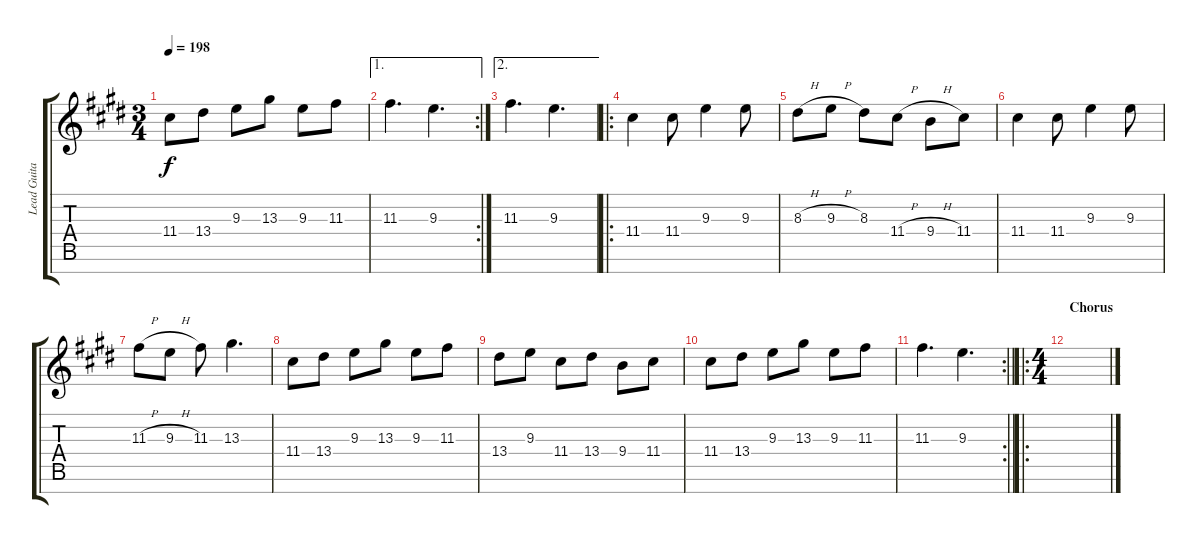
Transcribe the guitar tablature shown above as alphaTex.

\track ("Lead Guitar" "Lead Guita") {instrument distortionguitar}
\staff {score tabs}
\tuning (E4 B3 G3 D3 A2 E2 B1) {hide}
\ts (3 4)
\tempo 198
\clef g2
\ks e
11.4.8{dy f} 13.4.8 9.3.8 13.3.8 9.3.8 11.3.8 |
\ae 1
\rc 2
11.3.4{d} 9.3.4{d} |
\ae 2
11.3.4{d} 9.3.4{d} |
\ro
11.4.4 11.4.8 9.3.4 9.3.8 |
8.3{h}.8 9.3{h}.8 8.3.8 11.4{h}.8 9.4{h}.8 11.4.8 |
11.4.4 11.4.8 9.3.4 9.3.8 |
11.3{h}.8 9.3{h}.8 11.3.8 13.3.4{d} |
11.4.8 13.4.8 9.3.8 13.3.8 9.3.8 11.3.8 |
13.4.8 9.3.8 11.4.8 13.4.8 9.4.8 11.4.8 |
11.4.8 13.4.8 9.3.8 13.3.8 9.3.8 11.3.8 |
\rc 2
\barLineRight lightlight
11.3.4{d} 9.3.4{d} |
\ro
\ts (4 4)
\section ("" "Chorus")
